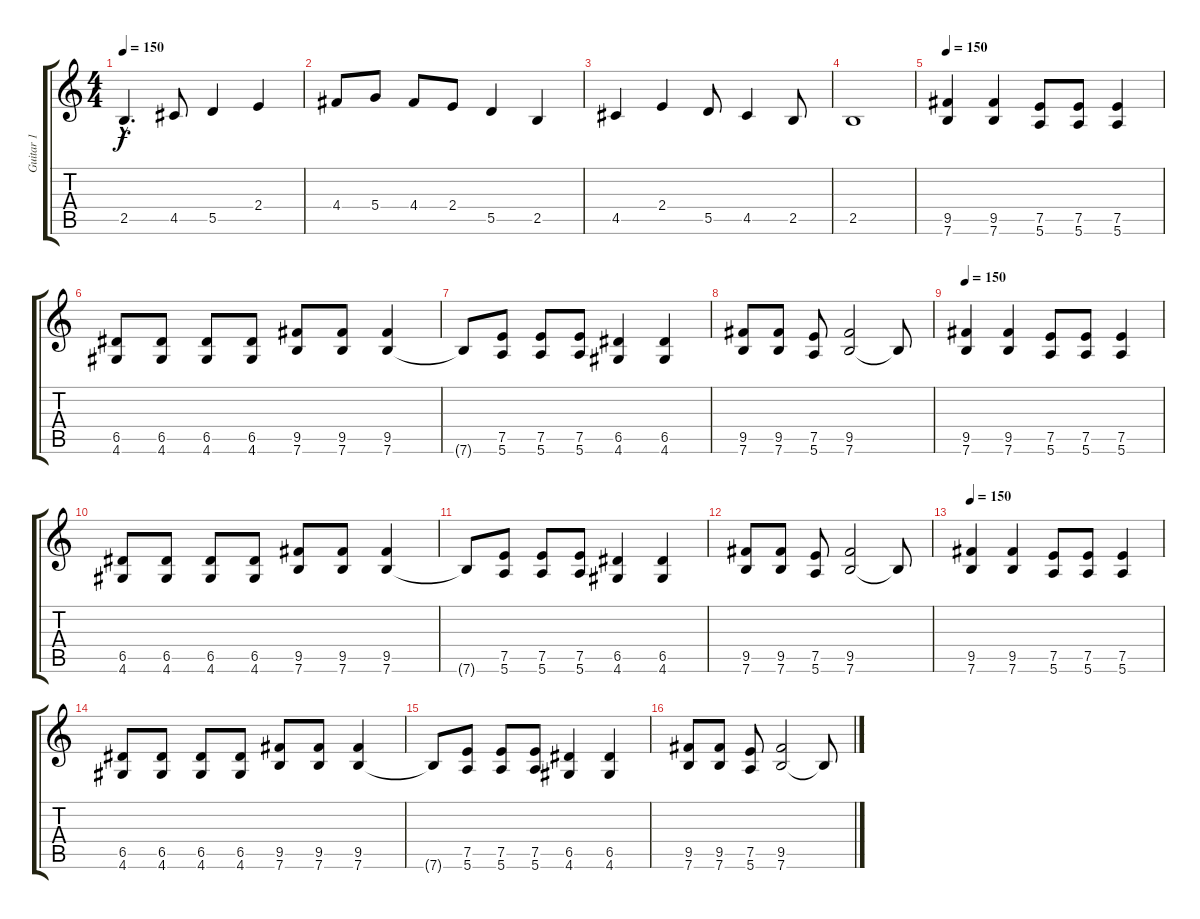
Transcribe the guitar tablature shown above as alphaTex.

\track ("Guitar 1" "Guitar 1") {instrument acousticguitarsteel}
\staff {score tabs}
\tuning (E4 B3 G3 D3 A2 E2) {hide}
\ts (4 4)
\tempo 150
\clef g2
\ks c
2.5{hac}.4{d dy f} 4.5.8 5.5.4 2.4.4 |
4.4.8 5.4.8 4.4.8 2.4.8 5.5.4 2.5.4 |
4.5.4 2.4.4 5.5.8 4.5.4 2.5.8 |
2.5.1 |
\tempo 150
(9.5 7.6).4{instrument distortionguitar} (9.5 7.6).4 (7.5 5.6).8 (7.5 5.6).8 (7.5 5.6).4 |
(6.5 4.6).8 (6.5 4.6).8 (6.5 4.6).8 (6.5 4.6).8 (9.5 7.6).8 (9.5 7.6).8 (9.5 7.6).4 |
7.6{t}.8 (7.5 5.6).8 (7.5 5.6).8 (7.5 5.6).8 (6.5 4.6).4 (6.5 4.6).4 |
(9.5 7.6).8 (9.5 7.6).8 (7.5 5.6).8 (9.5 7.6).2 7.6{t}.8 |
\tempo 150
(9.5 7.6).4{instrument distortionguitar} (9.5 7.6).4 (7.5 5.6).8 (7.5 5.6).8 (7.5 5.6).4 |
(6.5 4.6).8 (6.5 4.6).8 (6.5 4.6).8 (6.5 4.6).8 (9.5 7.6).8 (9.5 7.6).8 (9.5 7.6).4 |
7.6{t}.8 (7.5 5.6).8 (7.5 5.6).8 (7.5 5.6).8 (6.5 4.6).4 (6.5 4.6).4 |
(9.5 7.6).8 (9.5 7.6).8 (7.5 5.6).8 (9.5 7.6).2 7.6{t}.8 |
\tempo 150
(9.5 7.6).4{instrument distortionguitar} (9.5 7.6).4 (7.5 5.6).8 (7.5 5.6).8 (7.5 5.6).4 |
(6.5 4.6).8 (6.5 4.6).8 (6.5 4.6).8 (6.5 4.6).8 (9.5 7.6).8 (9.5 7.6).8 (9.5 7.6).4 |
7.6{t}.8 (7.5 5.6).8 (7.5 5.6).8 (7.5 5.6).8 (6.5 4.6).4 (6.5 4.6).4 |
(9.5 7.6).8 (9.5 7.6).8 (7.5 5.6).8 (9.5 7.6).2 7.6{t}.8
